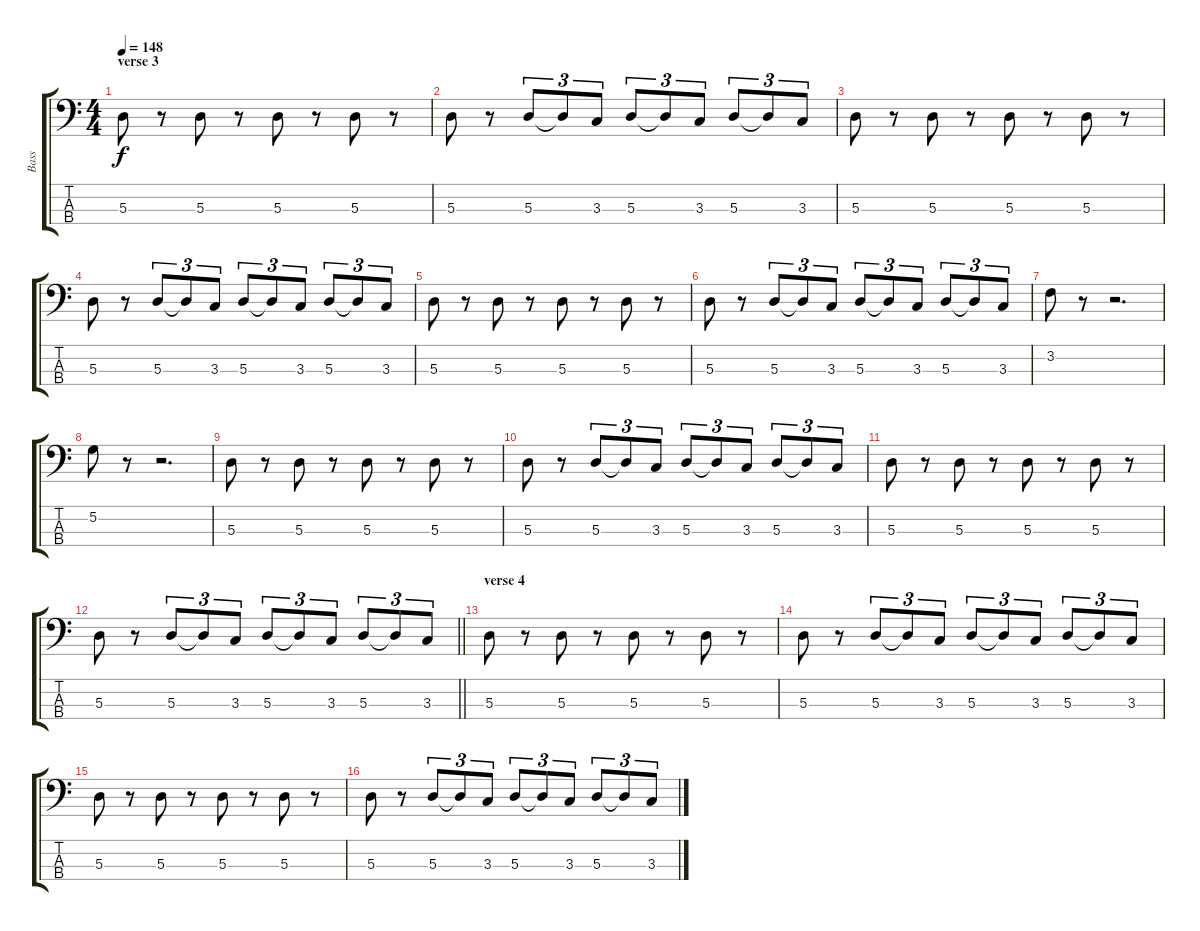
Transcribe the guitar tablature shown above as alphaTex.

\track ("Bass" "Bass") {instrument electricbassfinger}
\staff {score tabs}
\tuning (G2 D2 A1 E1) {hide}
\ts (4 4)
\section ("" "verse 3")
\tempo 148
\clef f4
\ks c
5.3.8{dy f} r.8 5.3.8 r.8 5.3.8 r.8 5.3.8 r.8 |
5.3.8 r.8 5.3.8{tu (3 2)} 5.3{t}.8{tu (3 2)} 3.3.8{tu (3 2)} 5.3.8{tu (3 2)} 5.3{t}.8{tu (3 2)} 3.3.8{tu (3 2)} 5.3.8{tu (3 2)} 5.3{t}.8{tu (3 2)} 3.3.8{tu (3 2)} |
5.3.8 r.8 5.3.8 r.8 5.3.8 r.8 5.3.8 r.8 |
5.3.8 r.8 5.3.8{tu (3 2)} 5.3{t}.8{tu (3 2)} 3.3.8{tu (3 2)} 5.3.8{tu (3 2)} 5.3{t}.8{tu (3 2)} 3.3.8{tu (3 2)} 5.3.8{tu (3 2)} 5.3{t}.8{tu (3 2)} 3.3.8{tu (3 2)} |
5.3.8 r.8 5.3.8 r.8 5.3.8 r.8 5.3.8 r.8 |
5.3.8 r.8 5.3.8{tu (3 2)} 5.3{t}.8{tu (3 2)} 3.3.8{tu (3 2)} 5.3.8{tu (3 2)} 5.3{t}.8{tu (3 2)} 3.3.8{tu (3 2)} 5.3.8{tu (3 2)} 5.3{t}.8{tu (3 2)} 3.3.8{tu (3 2)} |
3.2.8 r.8 r.2{d} |
5.2.8 r.8 r.2{d} |
5.3.8 r.8 5.3.8 r.8 5.3.8 r.8 5.3.8 r.8 |
5.3.8 r.8 5.3.8{tu (3 2)} 5.3{t}.8{tu (3 2)} 3.3.8{tu (3 2)} 5.3.8{tu (3 2)} 5.3{t}.8{tu (3 2)} 3.3.8{tu (3 2)} 5.3.8{tu (3 2)} 5.3{t}.8{tu (3 2)} 3.3.8{tu (3 2)} |
5.3.8 r.8 5.3.8 r.8 5.3.8 r.8 5.3.8 r.8 |
\barLineRight lightlight
5.3.8 r.8 5.3.8{tu (3 2)} 5.3{t}.8{tu (3 2)} 3.3.8{tu (3 2)} 5.3.8{tu (3 2)} 5.3{t}.8{tu (3 2)} 3.3.8{tu (3 2)} 5.3.8{tu (3 2)} 5.3{t}.8{tu (3 2)} 3.3.8{tu (3 2)} |
\section ("" "verse 4")
5.3.8 r.8 5.3.8 r.8 5.3.8 r.8 5.3.8 r.8 |
5.3.8 r.8 5.3.8{tu (3 2)} 5.3{t}.8{tu (3 2)} 3.3.8{tu (3 2)} 5.3.8{tu (3 2)} 5.3{t}.8{tu (3 2)} 3.3.8{tu (3 2)} 5.3.8{tu (3 2)} 5.3{t}.8{tu (3 2)} 3.3.8{tu (3 2)} |
5.3.8 r.8 5.3.8 r.8 5.3.8 r.8 5.3.8 r.8 |
5.3.8 r.8 5.3.8{tu (3 2)} 5.3{t}.8{tu (3 2)} 3.3.8{tu (3 2)} 5.3.8{tu (3 2)} 5.3{t}.8{tu (3 2)} 3.3.8{tu (3 2)} 5.3.8{tu (3 2)} 5.3{t}.8{tu (3 2)} 3.3.8{tu (3 2)}
